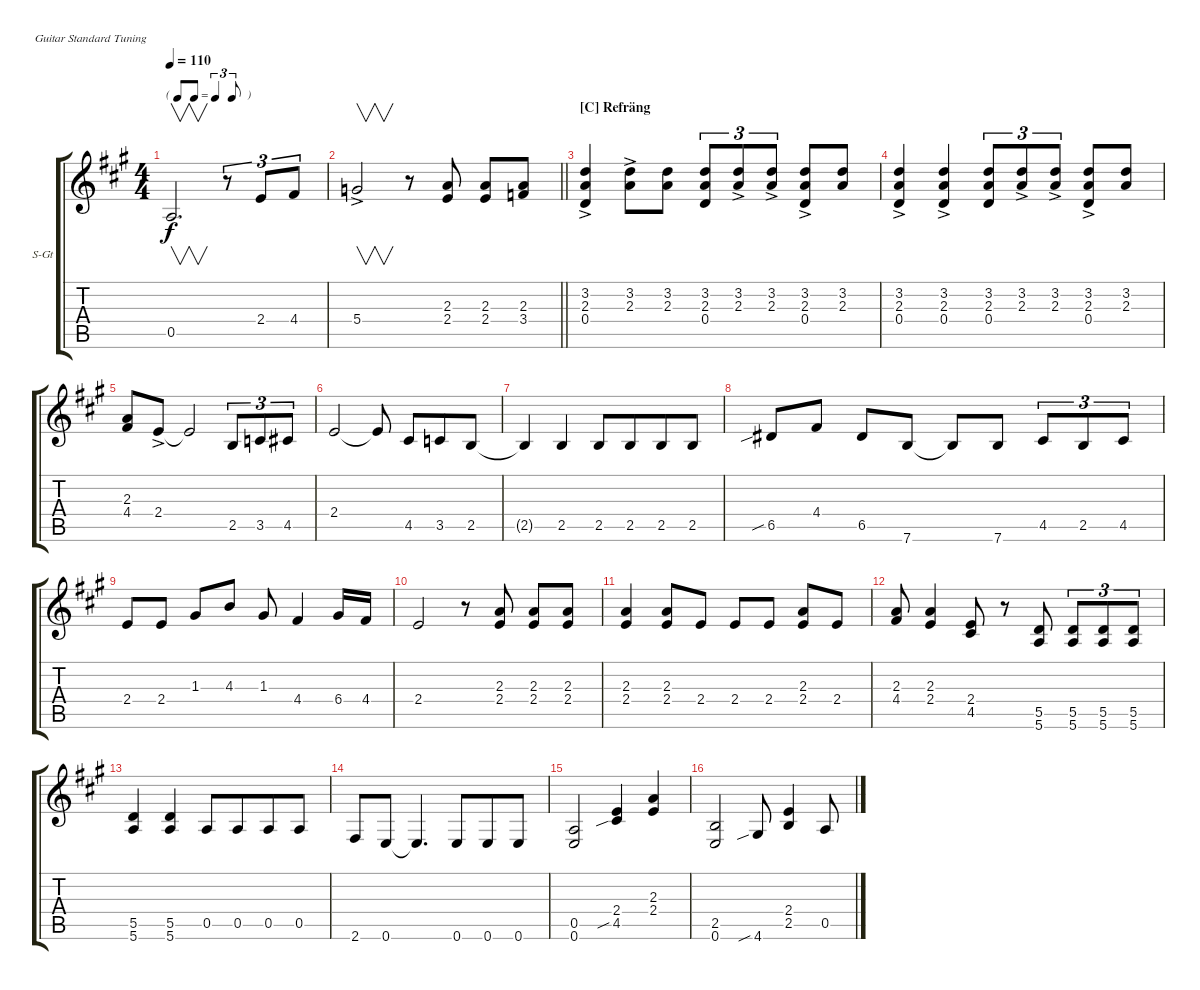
\defaultSystemsLayout 4
\bracketExtendMode groupsimilarinstruments
\firstSystemTrackNameOrientation horizontal
\otherSystemsTrackNameOrientation horizontal
\track ("Lead Guitar" "S-Gt") {instrument acousticguitarsteel}
\staff {score tabs}
\tuning (E4 B3 G3 D3 A2 E2)
\ts (4 4)
\tf triplet8th
\tempo 110
\clef g2
\ks a
0.5{t}.2{v d dy f} r.8{tu (3 2)} 2.4.8{tu (3 2)} 4.4.8{tu (3 2)} |
\barLineRight lightlight
5.4{ac}.2{v} r.8 (2.3 2.4).8 (2.4 2.3).8 (2.3 3.4).8 |
\section ("C" "Refräng")
(3.2{ac} 2.3{ac} 0.4{ac}).4 (3.2{ac} 2.3{ac}).8 (2.3 3.2).8 (3.2 2.3 0.4).8{tu (3 2)} (2.3{ac} 3.2{ac}).8{tu (3 2)} (3.2{ac} 2.3{ac}).8{tu (3 2)} (3.2{ac} 2.3{ac} 0.4).8 (2.3 3.2).8 |
(3.2{ac} 2.3{ac} 0.4).4 (0.4 2.3{ac} 3.2{ac}).4 (3.2 2.3 0.4).8{tu (3 2)} (2.3{ac} 3.2{ac}).8{tu (3 2)} (3.2{ac} 2.3{ac}).8{tu (3 2)} (3.2{ac} 2.3{ac} 0.4).8 (2.3 3.2).8 |
(2.3 4.4).8 2.4{ac}.8 2.4{t}.2 2.5.8{tu (3 2)} 3.5.8{tu (3 2)} 4.5.8{tu (3 2)} |
2.4.2 2.4{t}.8{beam split} 4.5.8{beam merge} 3.5.8{beam merge} 2.5.8 |
2.5{t}.4 2.5.4 2.5.8{beam merge} 2.5.8{beam merge} 2.5.8{beam merge} 2.5.8 |
6.5{sib}.8 4.4.8 6.5.8 7.6.8 7.6{t}.8 7.6.8 4.5.8{tu (3 2)} 2.5.8{tu (3 2)} 4.5.8{tu (3 2)} |
2.4.8 2.4.8 1.3.8 4.3.8 1.3.8 4.4.4 6.4.16 4.4.16 |
2.4.2 r.8 (2.4 2.3).8 (2.4 2.3).8 (2.4 2.3).8 |
(2.3 2.4).4 (2.4 2.3).8 2.4.8 2.4.8 2.4.8 (2.4 2.3).8 2.4.8 |
(4.4 2.3).8 (2.3 2.4).4 (2.4 4.5).8 r.8 (5.5 5.6).8 (5.6 5.5).8{tu (3 2)} (5.6 5.5).8{tu (3 2)} (5.6 5.5).8{tu (3 2)} |
(5.5 5.6).4 (5.6 5.5).4 0.5.8{beam merge} 0.5.8{beam merge} 0.5.8{beam merge} 0.5.8 |
2.6.8 0.6.8 0.6{t}.4{d} 0.6.8{beam merge} 0.6.8{beam merge} 0.6.8 |
(0.5 0.6).2 (4.5{sib} 2.4).4 (2.4 2.3).4 |
(0.6 2.5).2 4.6{sib}.8 (2.5 2.4).4 0.5.8
